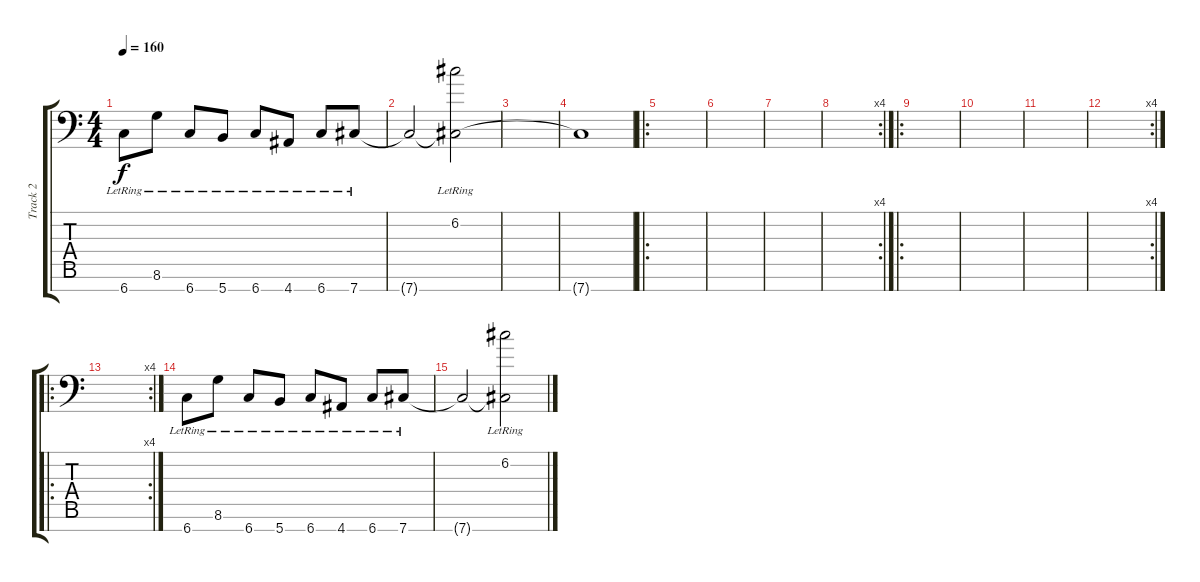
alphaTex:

\track ("Track 2" "Track 2") {instrument electricguitarclean}
\staff {score tabs}
\tuning (B3 G3 D3 A2 E2 B1 Gb1) {hide}
\ts (4 4)
\tempo 160
\clef f4
\ks c
6.7{lr}.8{dy f} 8.6{lr}.8 6.7{lr}.8 5.7{lr}.8 6.7{lr}.8 4.7{lr}.8 6.7{lr}.8 7.7{lr}.8 |
7.7{t}.2 (6.2{lr} 7.7{t}).2 |
|
7.7{t}.1 |
\ro
|
|
|
\rc 4
|
\ro
|
|
|
\rc 4
|
\ro
\rc 4
|
6.7{lr}.8 8.6{lr}.8 6.7{lr}.8 5.7{lr}.8 6.7{lr}.8 4.7{lr}.8 6.7{lr}.8 7.7{lr}.8 |
7.7{t}.2 (6.2{lr} 7.7{t}).2
